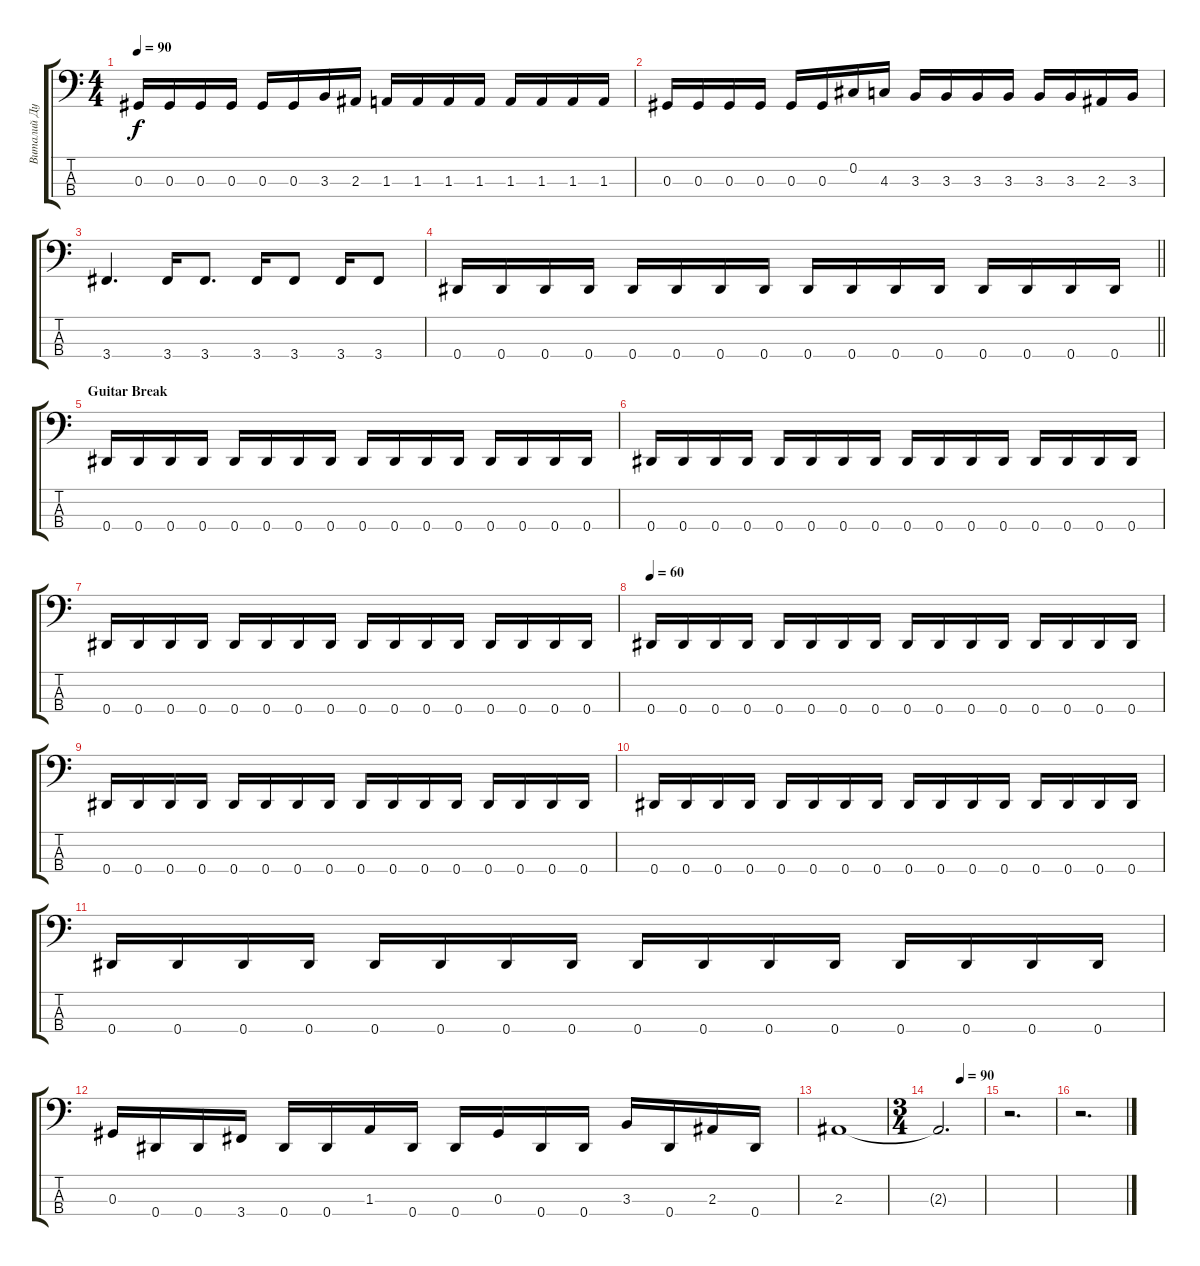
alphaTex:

\track ("Виталий Дубинин" "Виталий Ду") {instrument electricbassfinger}
\staff {score tabs}
\tuning (Gb2 Db2 Ab1 Eb1) {hide}
\ts (4 4)
\tempo 90
\clef f4
\ks c
0.3.16{dy f} 0.3.16 0.3.16 0.3.16 0.3.16 0.3.16 3.3.16 2.3.16 1.3.16 1.3.16 1.3.16 1.3.16 1.3.16 1.3.16 1.3.16 1.3.16 |
0.3.16 0.3.16 0.3.16 0.3.16 0.3.16 0.3.16 0.2.16 4.3.16 3.3.16 3.3.16 3.3.16 3.3.16 3.3.16 3.3.16 2.3.16 3.3.16 |
3.4.4{d} 3.4.16 3.4.8{d} 3.4.16 3.4.8 3.4.16 3.4.8 |
\barLineRight lightlight
0.4.16 0.4.16 0.4.16 0.4.16 0.4.16 0.4.16 0.4.16 0.4.16 0.4.16 0.4.16 0.4.16 0.4.16 0.4.16 0.4.16 0.4.16 0.4.16 |
\section ("" "Guitar Break")
0.4.16 0.4.16 0.4.16 0.4.16 0.4.16 0.4.16 0.4.16 0.4.16 0.4.16 0.4.16 0.4.16 0.4.16 0.4.16 0.4.16 0.4.16 0.4.16 |
0.4.16 0.4.16 0.4.16 0.4.16 0.4.16 0.4.16 0.4.16 0.4.16 0.4.16 0.4.16 0.4.16 0.4.16 0.4.16 0.4.16 0.4.16 0.4.16 |
0.4.16 0.4.16 0.4.16 0.4.16 0.4.16 0.4.16 0.4.16 0.4.16 0.4.16 0.4.16 0.4.16 0.4.16 0.4.16 0.4.16 0.4.16 0.4.16 |
\tempo 60
0.4.16 0.4.16 0.4.16 0.4.16 0.4.16 0.4.16 0.4.16 0.4.16 0.4.16 0.4.16 0.4.16 0.4.16 0.4.16 0.4.16 0.4.16 0.4.16 |
0.4.16 0.4.16 0.4.16 0.4.16 0.4.16 0.4.16 0.4.16 0.4.16 0.4.16 0.4.16 0.4.16 0.4.16 0.4.16 0.4.16 0.4.16 0.4.16 |
0.4.16 0.4.16 0.4.16 0.4.16 0.4.16 0.4.16 0.4.16 0.4.16 0.4.16 0.4.16 0.4.16 0.4.16 0.4.16 0.4.16 0.4.16 0.4.16 |
0.4.16 0.4.16 0.4.16 0.4.16 0.4.16 0.4.16 0.4.16 0.4.16 0.4.16 0.4.16 0.4.16 0.4.16 0.4.16 0.4.16 0.4.16 0.4.16 |
0.3.16 0.4.16 0.4.16 3.4.16 0.4.16 0.4.16 1.3.16 0.4.16 0.4.16 0.3.16 0.4.16 0.4.16 3.3.16 0.4.16 2.3.16 0.4.16 |
2.3.1 |
\ts (3 4)
\tempo (90 0.5)
2.3{t}.2{d} |
r.2{d} |
r.2{d}
